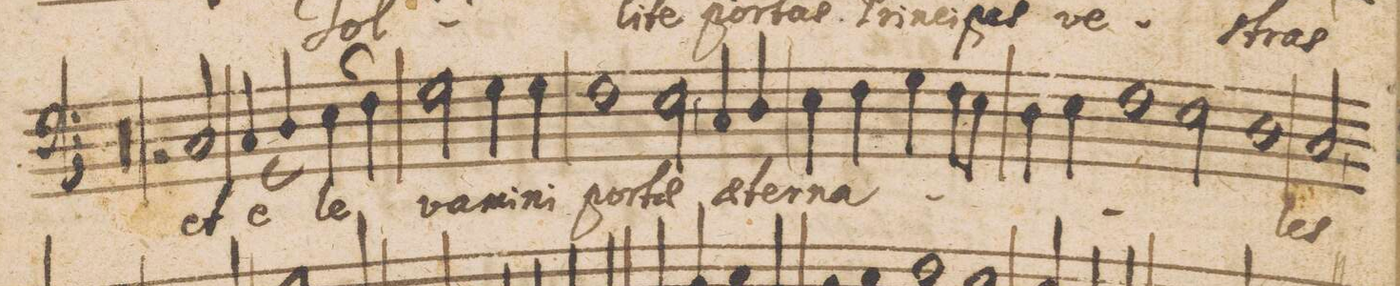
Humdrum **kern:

**kern	**text
*I"Baſso	*
*clefF4	*
*k[b-]	*
*met(C|)	*
*M2/1	*
00r	.
=7	=7
=8	=8
2r	.
2C/	et
=9	=9
(4C/	e-
4D/)	.
(4E\	-le-
4F\)	.
2G\	-va-
4G\	-mi-
4G\	-ni
=10	=10
1F\	por-
2E,\	-tae
4C/	ae-
4D/	-ter-
=11	=11
4E\	-na-
4F\	.
4G\	.
8F\L	.
8E\J	.
4D\	.
4E\	.
1F\	.
=12	=12
2E\	.
1D\	.
=13	=13
2C,/	-les
*-	*-
